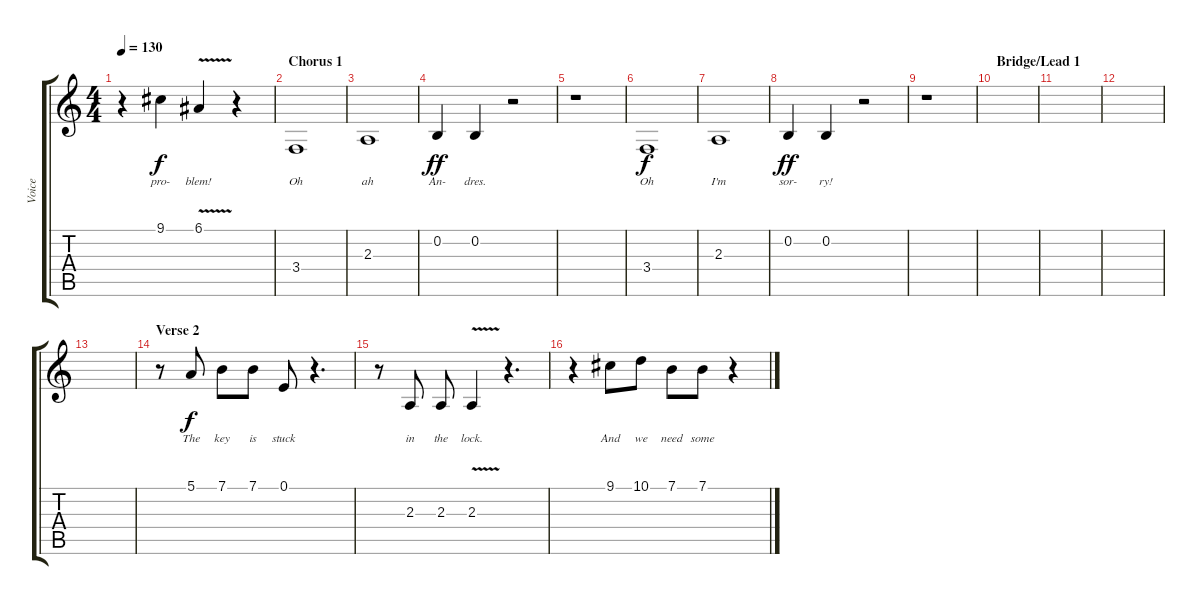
\track ("Voice" "Voice") {instrument clarinet}
\staff {score tabs}
\tuning (E4 B3 G3 D3 A2 E2) {hide}
\ts (4 4)
\tempo 130
\clef g2
\ks c
r.4{dy f} 9.1.4{lyrics (0 "pro-") lyrics (1 "") lyrics (2 "") lyrics (3 "") lyrics (4 "")} 6.1{v}.4{lyrics (0 "blem!") lyrics (1 "") lyrics (2 "") lyrics (3 "") lyrics (4 "")} r.4 |
\section ("" "Chorus 1")
3.4.1{lyrics (0 "Oh") lyrics (1 "") lyrics (2 "") lyrics (3 "") lyrics (4 "")} |
2.3.1{lyrics (0 "ah") lyrics (1 "") lyrics (2 "") lyrics (3 "") lyrics (4 "")} |
0.2.4{lyrics (0 "An-") lyrics (1 "") lyrics (2 "") lyrics (3 "") lyrics (4 "") dy ff} 0.2.4{lyrics (0 "dres.") lyrics (1 "") lyrics (2 "") lyrics (3 "") lyrics (4 "")} r.2 |
r.1 |
3.4.1{lyrics (0 "Oh") lyrics (1 "") lyrics (2 "") lyrics (3 "") lyrics (4 "") dy f} |
2.3.1{lyrics (0 "I'm") lyrics (1 "") lyrics (2 "") lyrics (3 "") lyrics (4 "")} |
0.2.4{lyrics (0 "sor-") lyrics (1 "") lyrics (2 "") lyrics (3 "") lyrics (4 "") dy ff} 0.2.4{lyrics (0 "ry!") lyrics (1 "") lyrics (2 "") lyrics (3 "") lyrics (4 "")} r.2 |
r.1 |
\section ("" "Bridge/Lead 1")
|
|
|
|
\section ("" "Verse 2")
r.8 5.1.8{lyrics (0 "The") lyrics (1 "") lyrics (2 "") lyrics (3 "") lyrics (4 "") dy f} 7.1.8{lyrics (0 "key") lyrics (1 "") lyrics (2 "") lyrics (3 "") lyrics (4 "")} 7.1.8{lyrics (0 "is") lyrics (1 "") lyrics (2 "") lyrics (3 "") lyrics (4 "")} 0.1.8{lyrics (0 "stuck") lyrics (1 "") lyrics (2 "") lyrics (3 "") lyrics (4 "")} r.4{d} |
r.8 2.3.8{lyrics (0 "in") lyrics (1 "") lyrics (2 "") lyrics (3 "") lyrics (4 "")} 2.3.8{lyrics (0 "the") lyrics (1 "") lyrics (2 "") lyrics (3 "") lyrics (4 "")} 2.3{v}.4{lyrics (0 "lock.") lyrics (1 "") lyrics (2 "") lyrics (3 "") lyrics (4 "")} r.4{d} |
r.4 9.1.8{lyrics (0 "And") lyrics (1 "") lyrics (2 "") lyrics (3 "") lyrics (4 "")} 10.1.8{lyrics (0 "we") lyrics (1 "") lyrics (2 "") lyrics (3 "") lyrics (4 "")} 7.1.8{lyrics (0 "need") lyrics (1 "") lyrics (2 "") lyrics (3 "") lyrics (4 "")} 7.1.8{lyrics (0 "some") lyrics (1 "") lyrics (2 "") lyrics (3 "") lyrics (4 "")} r.4
